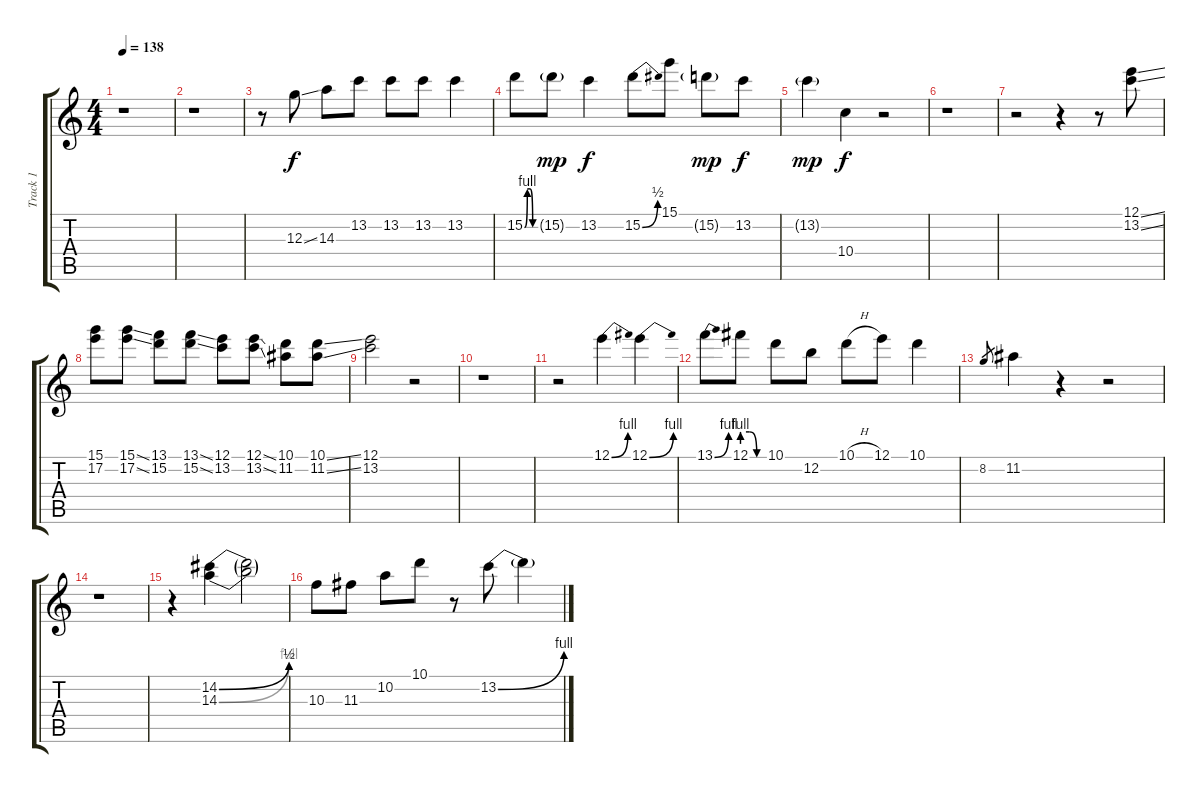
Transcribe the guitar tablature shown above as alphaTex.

\track ("Track 1" "Track 1") {instrument electricguitarclean}
\staff {score tabs}
\tuning (E4 B3 G3 D3 A2 E2) {hide}
\ts (4 4)
\tempo 138
\clef g2
\ks c
r.1{dy f} |
r.1 |
r.8 12.3{ss}.8 14.3.8 13.2.8 13.2.8 13.2.8 13.2.4 |
15.2{be (custom 0 0 15 4 30 4 45 0 60 0)}.8 15.2{g}.8{dy mp} 13.2.4{dy f} 15.2{be (bend 0 0 60 2)}.8 15.1.8 15.2{g}.8{dy mp} 13.2.8{dy f} |
13.2{g}.4{dy mp} 10.4.4{dy f} r.2 |
r.1 |
r.2 r.4 r.8 (12.1{ss} 13.2{ss}).8 |
(15.1 17.2).8 (15.1{ss} 17.2{ss}).8 (13.1 15.2).8 (13.1{ss} 15.2{ss}).8 (12.1 13.2).8 (12.1{ss} 13.2{ss}).8 (10.1 11.2).8 (10.1{ss} 11.2{ss}).8 |
(12.1 13.2).2 r.2 |
r.1 |
r.2 12.1{be (bend 0 0 60 4)}.4 12.1{be (bend 0 0 60 4)}.4 |
13.1{be (bend 0 0 60 4)}.8 12.1{be (custom 0 4 20 4 40 0 60 0)}.8 10.1.8 12.2.8 10.1{h}.8 12.1.8 10.1.4 |
8.2.8{gr} 11.2.4 r.4 r.2 |
r.1 |
r.4 (14.2{be (bend 0 0 60 2)} 14.3{be (bend 0 0 60 4)}).4 (14.2{t} 14.3{t}).2 |
10.3.8 11.3.8 10.2.8 10.1.8 r.8 13.2{be (bend 0 0 60 4)}.8 13.2{t}.4
